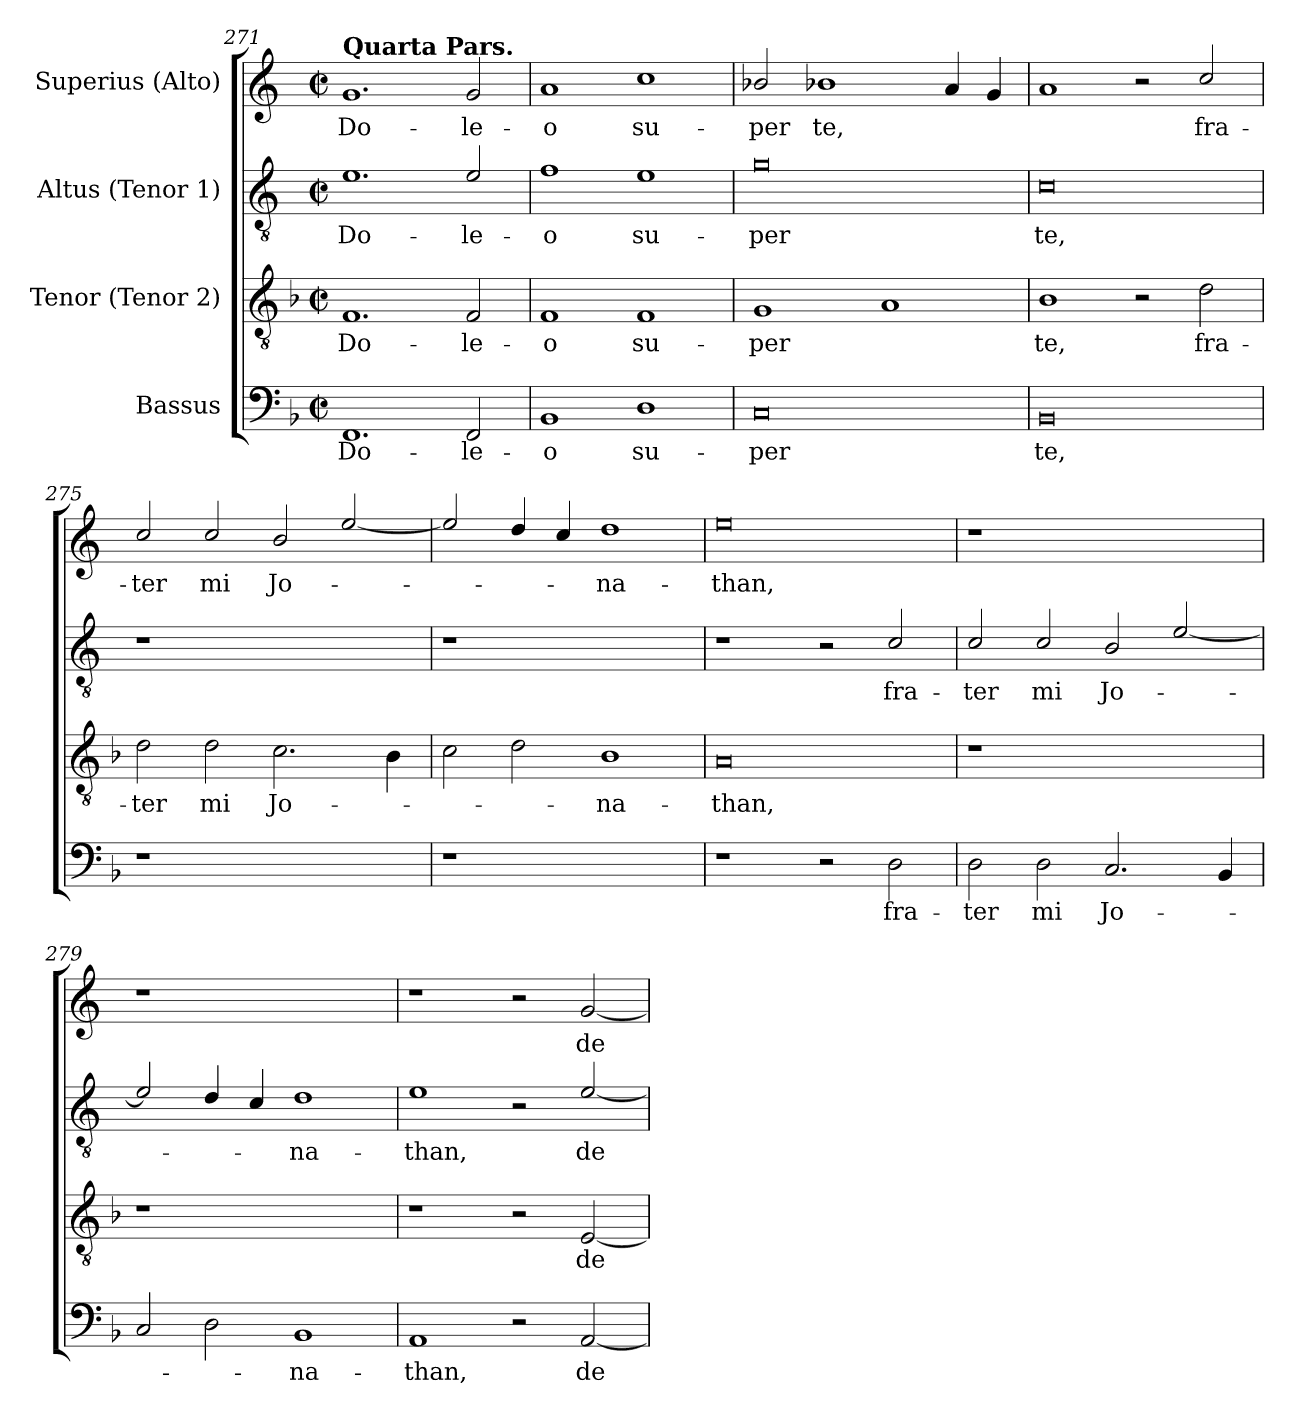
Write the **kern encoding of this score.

**kern	**text	**kern	**text	**kern	**text	**kern	**text
*part4	*part4	*part3	*part3	*part2	*part2	*part1	*part1
*staff4	*staff4	*staff3	*staff3	*staff2	*staff2	*staff1	*staff1
*I"Bassus	*	*I"Tenor (Tenor 2)	*	*I"Altus (Tenor 1)	*	*I"Superius (Alto)	*
!!LO:LB:g=z
*clefF4	*	*clefGv2	*	*clefGv2	*	*clefG2	*
*	*	*	*	*ITrd4c7	*	*ITrd4c7	*
*k[b-]	*	*k[b-]	*	*k[b-]	*	*k[b-]	*
*F:	*	*F:	*	*F:	*	*F:	*
*M2/2	*	*M2/2	*	*M2/2	*	*M2/2	*
*met(c|)	*	*met(c|)	*	*met(c|)	*	*met(c|)	*
=271	=271	=271	=271	=271	=271	=271	=271
!	!	!	!	!	!	!LO:TX:a:B:t=Quarta Pars.	!
!	!LO:LY:b	!	!LO:LY:b	!	!LO:LY:b	!	!LO:LY:b
1.FF	Do-	1.F	Do-	1.A	Do-	1.c	Do-
!	!LO:LY:b	!	!LO:LY:b	!	!LO:LY:b	!	!LO:LY:b
2FF/	-le-	2F/	-le-	2A/	-le-	2c/	-le-
=272	=272	=272	=272	=272	=272	=272	=272
!	!LO:LY:b	!	!LO:LY:b	!	!LO:LY:b	!	!LO:LY:b
1BB-	-o	1F	-o	1B-	-o	1d	-o
!	!LO:LY:b	!	!LO:LY:b	!	!LO:LY:b	!	!LO:LY:b
1D	su-	1F	su-	1A	su-	1f	su-
=273	=273	=273	=273	=273	=273	=273	=273
!	!LO:LY:b	!	!LO:LY:b	!	!LO:LY:b	!	!LO:LY:b
0C	-per	1G	-per	0c	-per	2e-X/	-per
!	!	!	!	!	!	!	!LO:LY:b
.	.	.	.	.	.	1e-X	te,
.	.	1A	.	.	.	.	.
.	.	.	.	.	.	4d/	.
.	.	.	.	.	.	4c/	.
=274	=274	=274	=274	=274	=274	=274	=274
!	!LO:LY:b	!	!LO:LY:b	!	!LO:LY:b	!	!
0BB-	te,	1B-	te,	0F	te,	1d	.
.	.	2r	.	.	.	2r	.
!	!	!	!LO:LY:b	!	!	!	!LO:LY:b
.	.	2d\	fra-	.	.	2f/	fra-
=275	=275	=275	=275	=275	=275	=275	=275
!	!	!	!LO:LY:b	!	!	!	!LO:LY:b
1r	.	2d\	-ter	1r	.	2f/	-ter
!	!	!	!LO:LY:b	!	!	!	!LO:LY:b
.	.	2d\	mi	.	.	2f/	mi
!	!	!	!LO:LY:b	!	!	!	!LO:LY:b
1ryy	.	2.c\	Jo-	1ryy	.	2e/	Jo-
.	.	.	.	.	.	[2a/	.
.	.	4B-\	.	.	.	.	.
=276	=276	=276	=276	=276	=276	=276	=276
1r	.	2c\	.	1r	.	2a/]	.
.	.	2d\	.	.	.	4g/	.
.	.	.	.	.	.	4f/	.
!	!	!	!LO:LY:b	!	!	!	!LO:LY:b
1ryy	.	1B-	-na-	1ryy	.	1g	-na-
=277	=277	=277	=277	=277	=277	=277	=277
!	!	!	!LO:LY:b	!	!	!	!LO:LY:b
1r	.	0A	-than,	1r	.	0a	-than,
2r	.	.	.	2r	.	.	.
!	!LO:LY:b	!	!	!	!LO:LY:b	!	!
2D\	fra-	.	.	2F/	fra-	.	.
=278	=278	=278	=278	=278	=278	=278	=278
!	!LO:LY:b	!	!	!	!LO:LY:b	!	!
2D\	-ter	1r	.	2F/	-ter	1r	.
!	!LO:LY:b	!	!	!	!LO:LY:b	!	!
2D\	mi	.	.	2F/	mi	.	.
!	!LO:LY:b	!	!	!	!LO:LY:b	!	!
2.C/	Jo-	1ryy	.	2E/	Jo-	1ryy	.
.	.	.	.	[2A/	.	.	.
4BB-/	.	.	.	.	.	.	.
!!LO:PB:g=z
=279	=279	=279	=279	=279	=279	=279	=279
2C/	.	1r	.	2A/]	.	1r	.
2D\	.	.	.	4G/	.	.	.
.	.	.	.	4F/	.	.	.
!	!LO:LY:b	!	!	!	!LO:LY:b	!	!
1BB-	-na-	1ryy	.	1G	-na-	1ryy	.
=280	=280	=280	=280	=280	=280	=280	=280
!	!LO:LY:b	!	!	!	!LO:LY:b	!	!
1AA	-than,	1r	.	1A	-than,	1r	.
2r	.	2r	.	2r	.	2r	.
!	!LO:LY:b	!	!LO:LY:b	!	!LO:LY:b	!	!LO:LY:b
[2AA/	de-	[2E/	de-	[2A/	de-	[2c/	de-
=	=	=	=	=	=	=	=
*-	*-	*-	*-	*-	*-	*-	*-
